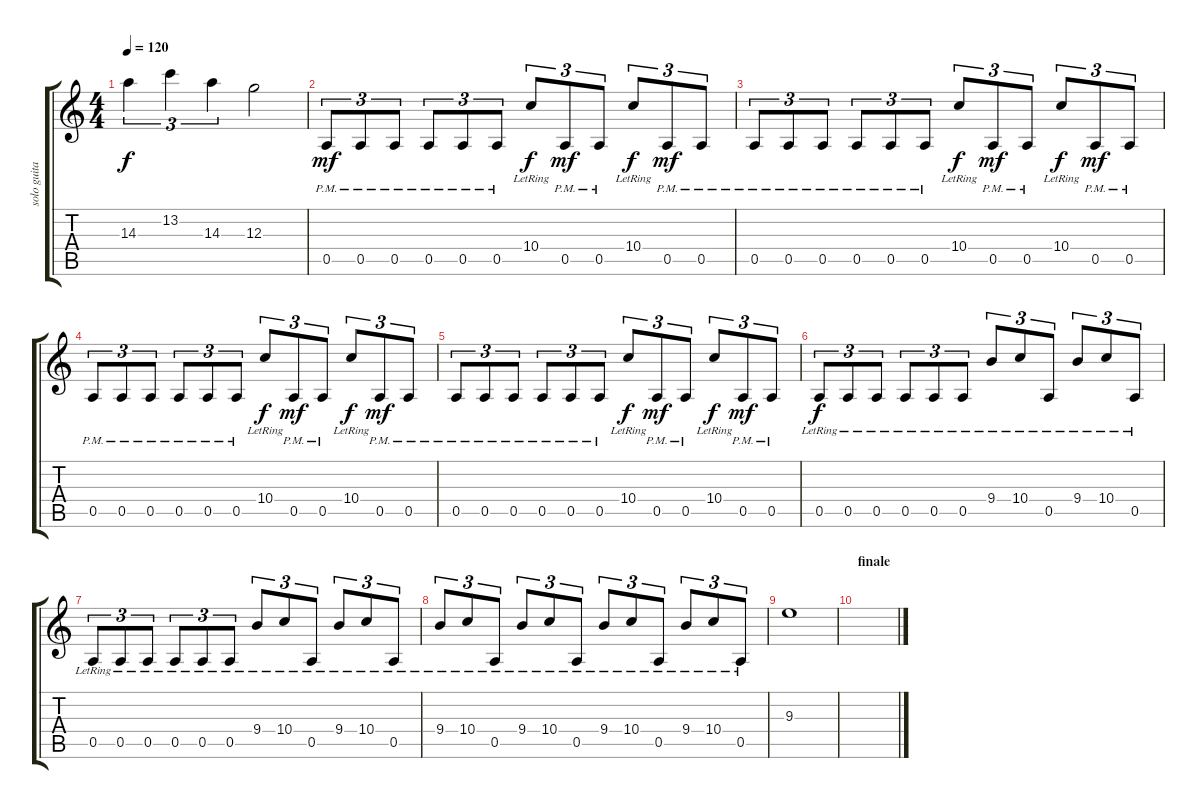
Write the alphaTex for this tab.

\track ("solo guitar" "solo guita") {instrument electricguitarclean}
\staff {score tabs}
\tuning (E4 B3 G3 D3 A2 E2) {hide}
\ts (4 4)
\tempo 120
\clef g2
\ks c
14.3.4{tu (3 2) dy f} 13.2.4{tu (3 2)} 14.3.4{tu (3 2)} 12.3.2 |
0.5{pm}.8{tu (3 2) dy mf} 0.5{pm}.8{tu (3 2)} 0.5{pm}.8{tu (3 2)} 0.5{pm}.8{tu (3 2)} 0.5{pm}.8{tu (3 2)} 0.5{pm}.8{tu (3 2)} 10.4{lr}.8{tu (3 2) dy f} 0.5{pm}.8{tu (3 2) dy mf} 0.5{pm}.8{tu (3 2)} 10.4{lr}.8{tu (3 2) dy f} 0.5{pm}.8{tu (3 2) dy mf} 0.5{pm}.8{tu (3 2)} |
0.5{pm}.8{tu (3 2)} 0.5{pm}.8{tu (3 2)} 0.5{pm}.8{tu (3 2)} 0.5{pm}.8{tu (3 2)} 0.5{pm}.8{tu (3 2)} 0.5{pm}.8{tu (3 2)} 10.4{lr}.8{tu (3 2) dy f} 0.5{pm}.8{tu (3 2) dy mf} 0.5{pm}.8{tu (3 2)} 10.4{lr}.8{tu (3 2) dy f} 0.5{pm}.8{tu (3 2) dy mf} 0.5{pm}.8{tu (3 2)} |
0.5{pm}.8{tu (3 2)} 0.5{pm}.8{tu (3 2)} 0.5{pm}.8{tu (3 2)} 0.5{pm}.8{tu (3 2)} 0.5{pm}.8{tu (3 2)} 0.5{pm}.8{tu (3 2)} 10.4{lr}.8{tu (3 2) dy f} 0.5{pm}.8{tu (3 2) dy mf} 0.5{pm}.8{tu (3 2)} 10.4{lr}.8{tu (3 2) dy f} 0.5{pm}.8{tu (3 2) dy mf} 0.5{pm}.8{tu (3 2)} |
0.5{pm}.8{tu (3 2)} 0.5{pm}.8{tu (3 2)} 0.5{pm}.8{tu (3 2)} 0.5{pm}.8{tu (3 2)} 0.5{pm}.8{tu (3 2)} 0.5{pm}.8{tu (3 2)} 10.4{lr}.8{tu (3 2) dy f} 0.5{pm}.8{tu (3 2) dy mf} 0.5{pm}.8{tu (3 2)} 10.4{lr}.8{tu (3 2) dy f} 0.5{pm}.8{tu (3 2) dy mf} 0.5{pm}.8{tu (3 2)} |
0.5{lr}.8{tu (3 2) dy f} 0.5{lr}.8{tu (3 2)} 0.5{lr}.8{tu (3 2)} 0.5{lr}.8{tu (3 2)} 0.5{lr}.8{tu (3 2)} 0.5{lr}.8{tu (3 2)} 9.4{lr}.8{tu (3 2)} 10.4{lr}.8{tu (3 2)} 0.5{lr}.8{tu (3 2)} 9.4{lr}.8{tu (3 2)} 10.4{lr}.8{tu (3 2)} 0.5{lr}.8{tu (3 2)} |
0.5{lr}.8{tu (3 2)} 0.5{lr}.8{tu (3 2)} 0.5{lr}.8{tu (3 2)} 0.5{lr}.8{tu (3 2)} 0.5{lr}.8{tu (3 2)} 0.5{lr}.8{tu (3 2)} 9.4{lr}.8{tu (3 2)} 10.4{lr}.8{tu (3 2)} 0.5{lr}.8{tu (3 2)} 9.4{lr}.8{tu (3 2)} 10.4{lr}.8{tu (3 2)} 0.5{lr}.8{tu (3 2)} |
9.4{lr}.8{tu (3 2)} 10.4{lr}.8{tu (3 2)} 0.5{lr}.8{tu (3 2)} 9.4{lr}.8{tu (3 2)} 10.4{lr}.8{tu (3 2)} 0.5{lr}.8{tu (3 2)} 9.4{lr}.8{tu (3 2)} 10.4{lr}.8{tu (3 2)} 0.5{lr}.8{tu (3 2)} 9.4{lr}.8{tu (3 2)} 10.4{lr}.8{tu (3 2)} 0.5{lr}.8{tu (3 2)} |
9.3.1 |
\section ("" "finale")
